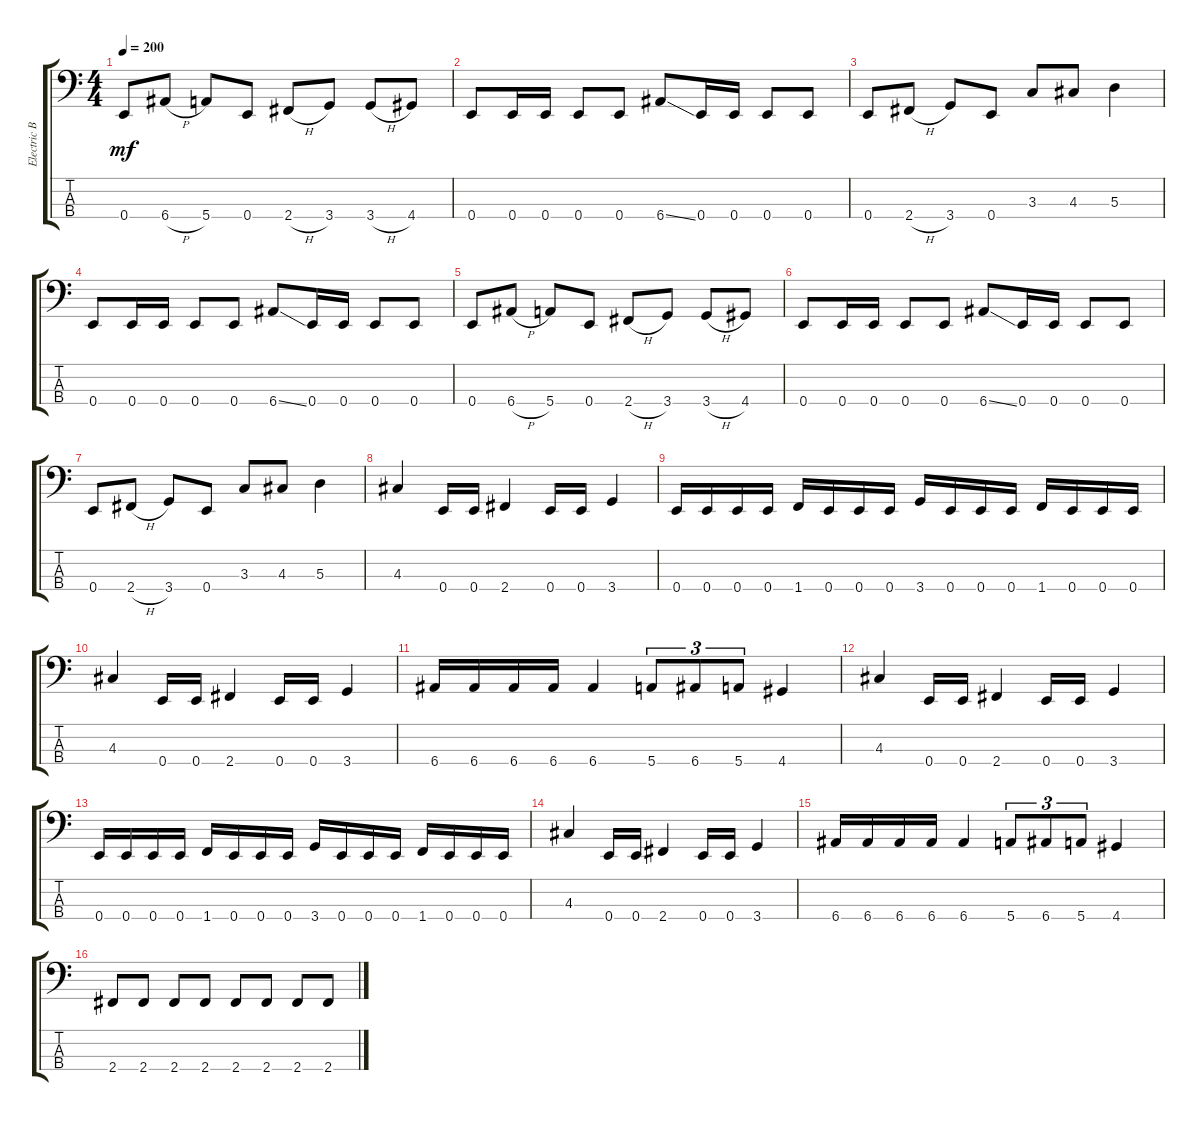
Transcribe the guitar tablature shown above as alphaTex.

\track ("Electric Bass" "Electric B") {instrument electricbassfinger}
\staff {score tabs}
\tuning (G2 D2 A1 E1) {hide}
\ts (4 4)
\tempo 200
\clef f4
\ks c
0.4.8{dy mf} 6.4{h}.8 5.4.8 0.4.8 2.4{h}.8 3.4.8 3.4{h}.8 4.4.8 |
0.4.8 0.4.16 0.4.16 0.4.8 0.4.8 6.4{ss}.8 0.4.16 0.4.16 0.4.8 0.4.8 |
0.4.8 2.4{h}.8 3.4.8 0.4.8 3.3.8 4.3.8 5.3.4 |
0.4.8 0.4.16 0.4.16 0.4.8 0.4.8 6.4{ss}.8 0.4.16 0.4.16 0.4.8 0.4.8 |
0.4.8 6.4{h}.8 5.4.8 0.4.8 2.4{h}.8 3.4.8 3.4{h}.8 4.4.8 |
0.4.8 0.4.16 0.4.16 0.4.8 0.4.8 6.4{ss}.8 0.4.16 0.4.16 0.4.8 0.4.8 |
0.4.8 2.4{h}.8 3.4.8 0.4.8 3.3.8 4.3.8 5.3.4 |
4.3.4 0.4.16 0.4.16 2.4.4 0.4.16 0.4.16 3.4.4 |
0.4.16 0.4.16 0.4.16 0.4.16 1.4.16 0.4.16 0.4.16 0.4.16 3.4.16 0.4.16 0.4.16 0.4.16 1.4.16 0.4.16 0.4.16 0.4.16 |
4.3.4 0.4.16 0.4.16 2.4.4 0.4.16 0.4.16 3.4.4 |
6.4.16 6.4.16 6.4.16 6.4.16 6.4.4 5.4.8{tu (3 2)} 6.4.8{tu (3 2)} 5.4.8{tu (3 2)} 4.4.4 |
4.3.4 0.4.16 0.4.16 2.4.4 0.4.16 0.4.16 3.4.4 |
0.4.16 0.4.16 0.4.16 0.4.16 1.4.16 0.4.16 0.4.16 0.4.16 3.4.16 0.4.16 0.4.16 0.4.16 1.4.16 0.4.16 0.4.16 0.4.16 |
4.3.4 0.4.16 0.4.16 2.4.4 0.4.16 0.4.16 3.4.4 |
6.4.16 6.4.16 6.4.16 6.4.16 6.4.4 5.4.8{tu (3 2)} 6.4.8{tu (3 2)} 5.4.8{tu (3 2)} 4.4.4 |
2.4.8 2.4.8 2.4.8 2.4.8 2.4.8 2.4.8 2.4.8 2.4.8
